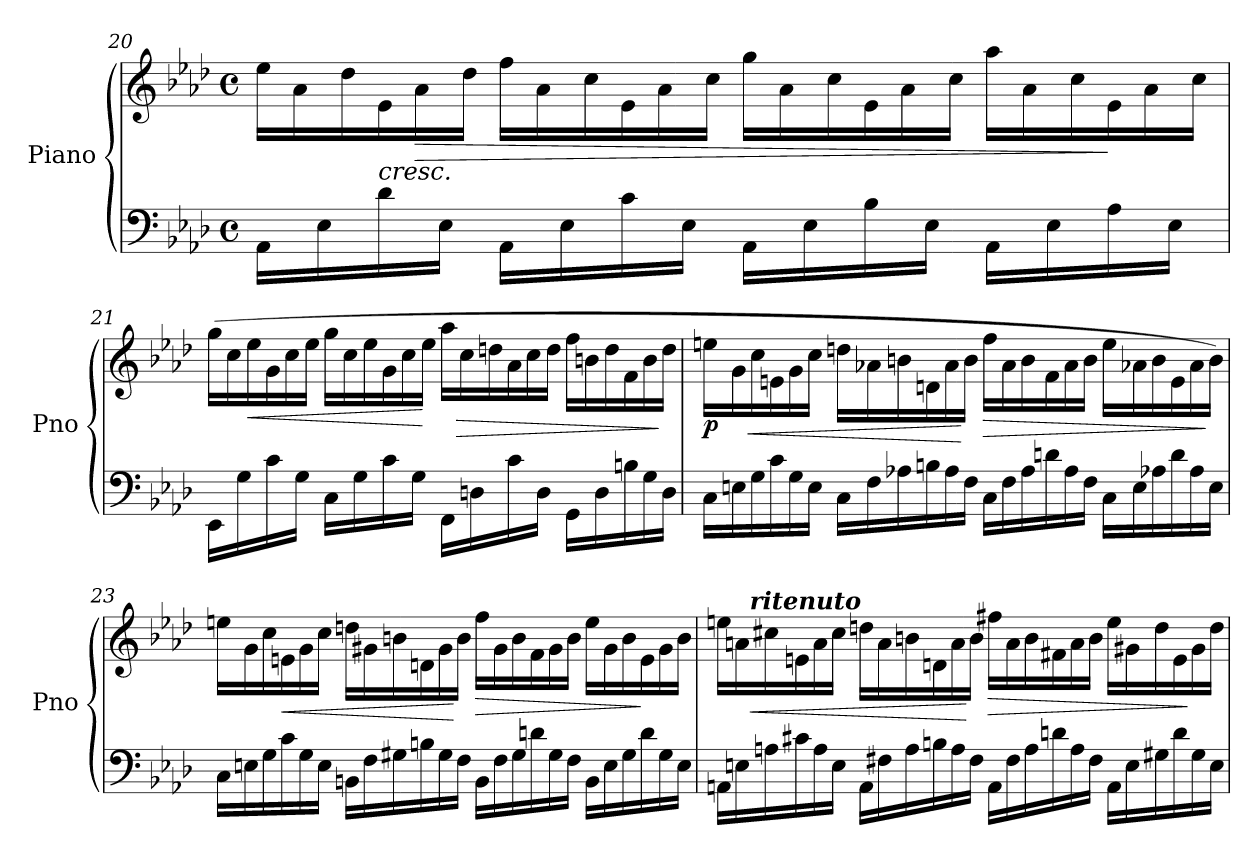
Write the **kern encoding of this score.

**kern	**kern	**dynam
*part1	*part1	*part1
*staff2	*staff1	*staff1/2
*I"Piano	*	*
*I'Pno	*	*
!!LO:LB:g=z
*clefF4	*clefG2	*
*k[b-e-a-d-]	*k[b-e-a-d-]	*
*M4/4	*M4/4	*
*met(c)	*met(c)	*
*	*Xtuplet	*
=20	=20	=20
16AA-\LL	24ee-\LL	.
.	24a-\	.
16E-\	.	.
.	24dd-\	.
!	!	!LO:HP:b
16d-\	24e-\	<
!	!	!LO:HP:b
.	24a-\	>
16E-\JJ	.	.
.	24dd-\JJ	.
16AA-\LL	24ff\LL	.
.	24a-\	.
16E-\	.	.
.	24cc\	.
16c\	24e-\	.
.	24a-\	.
16E-\JJ	.	.
.	24cc\JJ	.
16AA-\LL	24gg\LL	.
.	24a-\	.
16E-\	.	.
.	24cc\	.
16B-\	24e-\	.
.	24a-\	.
16E-\JJ	.	.
.	24cc\JJ	[
16AA-\LL	24aa-\LL	.
.	24a-\	.
16E-\	.	.
.	24cc\	.
16A-\	24e-\	]
.	24a-\	.
16E-\JJ	.	.
.	24cc\JJ	.
!!LO:PB:g=z
=21	=21	=21
16EE-\LL	(>24gg\LL	.
.	24cc\	.
16G\	.	.
!	!	!LO:HP:b
.	24ee-\	<
16c\	24g\	.
.	24cc\	.
16G\JJ	.	.
.	24ee-\JJ	.
16C\LL	24gg\LL	.
.	24cc\	.
16G\	.	.
.	24ee-\	.
16c\	24g\	.
.	24cc\	.
16G\JJ	.	.
.	24ee-\JJ	[
16FF\LL	24aa-\LL	.
!	!	!LO:HP:b
.	24cc\	>
16Dn\	.	.
.	24ddn\	.
16c\	24a-\	.
.	24cc\	.
16D\JJ	.	.
.	24dd\JJ	.
16GG\LL	24ff\LL	.
.	24bn\	.
16D\	.	.
.	24dd\	.
*Xtuplet	*	*
24Bn\	24f\	.
24G\	24b\	.
24D\JJ	24dd\JJ	]
!!LO:LB:g=z
=22	=22	=22
!	!	!LO:DY:b
24C\LL	24een\LL	p
24En\	24g\	.
!	!	!LO:HP:b
24G\	24cc\	<
24c\	24en\	.
24G\	24g\	.
24E\JJ	24cc\JJ	.
24C\LL	24ddn\LL	.
24F\	24a-X\	.
24A-X\	24bn\	.
24Bn\	24dn\	.
24A-\	24a-\	.
24F\JJ	24b\JJ	[
!	!	!LO:HP:b
24C\LL	24ff\LL	>
24F\	24a-\	.
24A-\	24b\	.
24dn\	24f\	.
24A-\	24a-\	.
24F\JJ	24b\JJ	.
24C\LL	24ee\LL	.
24E\	24a-X\	.
24A-X\	24b\	.
24d\	24e\	.
24A-\	24a-\	.
24E\JJ	24b\JJ)	]
!!LO:PB:g=z
=23	=23	=23
24C\LL	24een\LL	.
24En\	24g\	.
24G\	24cc\	.
!	!	!LO:HP:b
24c\	24en\	<
24G\	24g\	.
24E\JJ	24cc\JJ	.
24BBn\LL	24ddn\LL	.
24F\	24g#X\	.
24G#X\	24bn\	.
24Bn\	24dn\	.
24G#\	24g#\	.
24F\JJ	24b\JJ	[
!	!	!LO:HP:b
24BB\LL	24ff\LL	>
24F\	24g#\	.
24G#\	24b\	.
24dn\	24f\	.
24G#\	24g#\	.
24F\JJ	24b\JJ	.
24BB\LL	24ee\LL	.
24E\	24g#\	.
24G#\	24b\	.
24d\	24e\	]
24G#\	24g#\	.
24E\JJ	24b\JJ	.
!!LO:LB:g=z
=24	=24	=24
24AAn\LL	24een\LL	.
24En\	24an\	.
!	!LO:TX:a:Bi:t=ritenuto	!
!	!	!LO:HP:b
24An\	24cc#X\	<
24c#X\	24en\	.
24A\	24a\	.
24E\JJ	24cc#\JJ	.
24AA\LL	24ddn\LL	.
24F#X\	24a\	.
24A\	24bn\	.
24Bn\	24dn\	.
24A\	24a\	.
24F#\JJ	24b\JJ	[
!	!	!LO:HP:b
24AA\LL	24ff#X\LL	>
24F#\	24a\	.
24A\	24b\	.
24dn\	24f#X\	.
24A\	24a\	.
24F#\JJ	24b\JJ	.
24AA\LL	24ee\LL	.
24E\	24g#X\	.
24G#X\	24dd\	.
24d\	24e\	.
24G#\	24g#\	]
24E\JJ	24dd\JJ	.
=	=	=
*-	*-	*-
